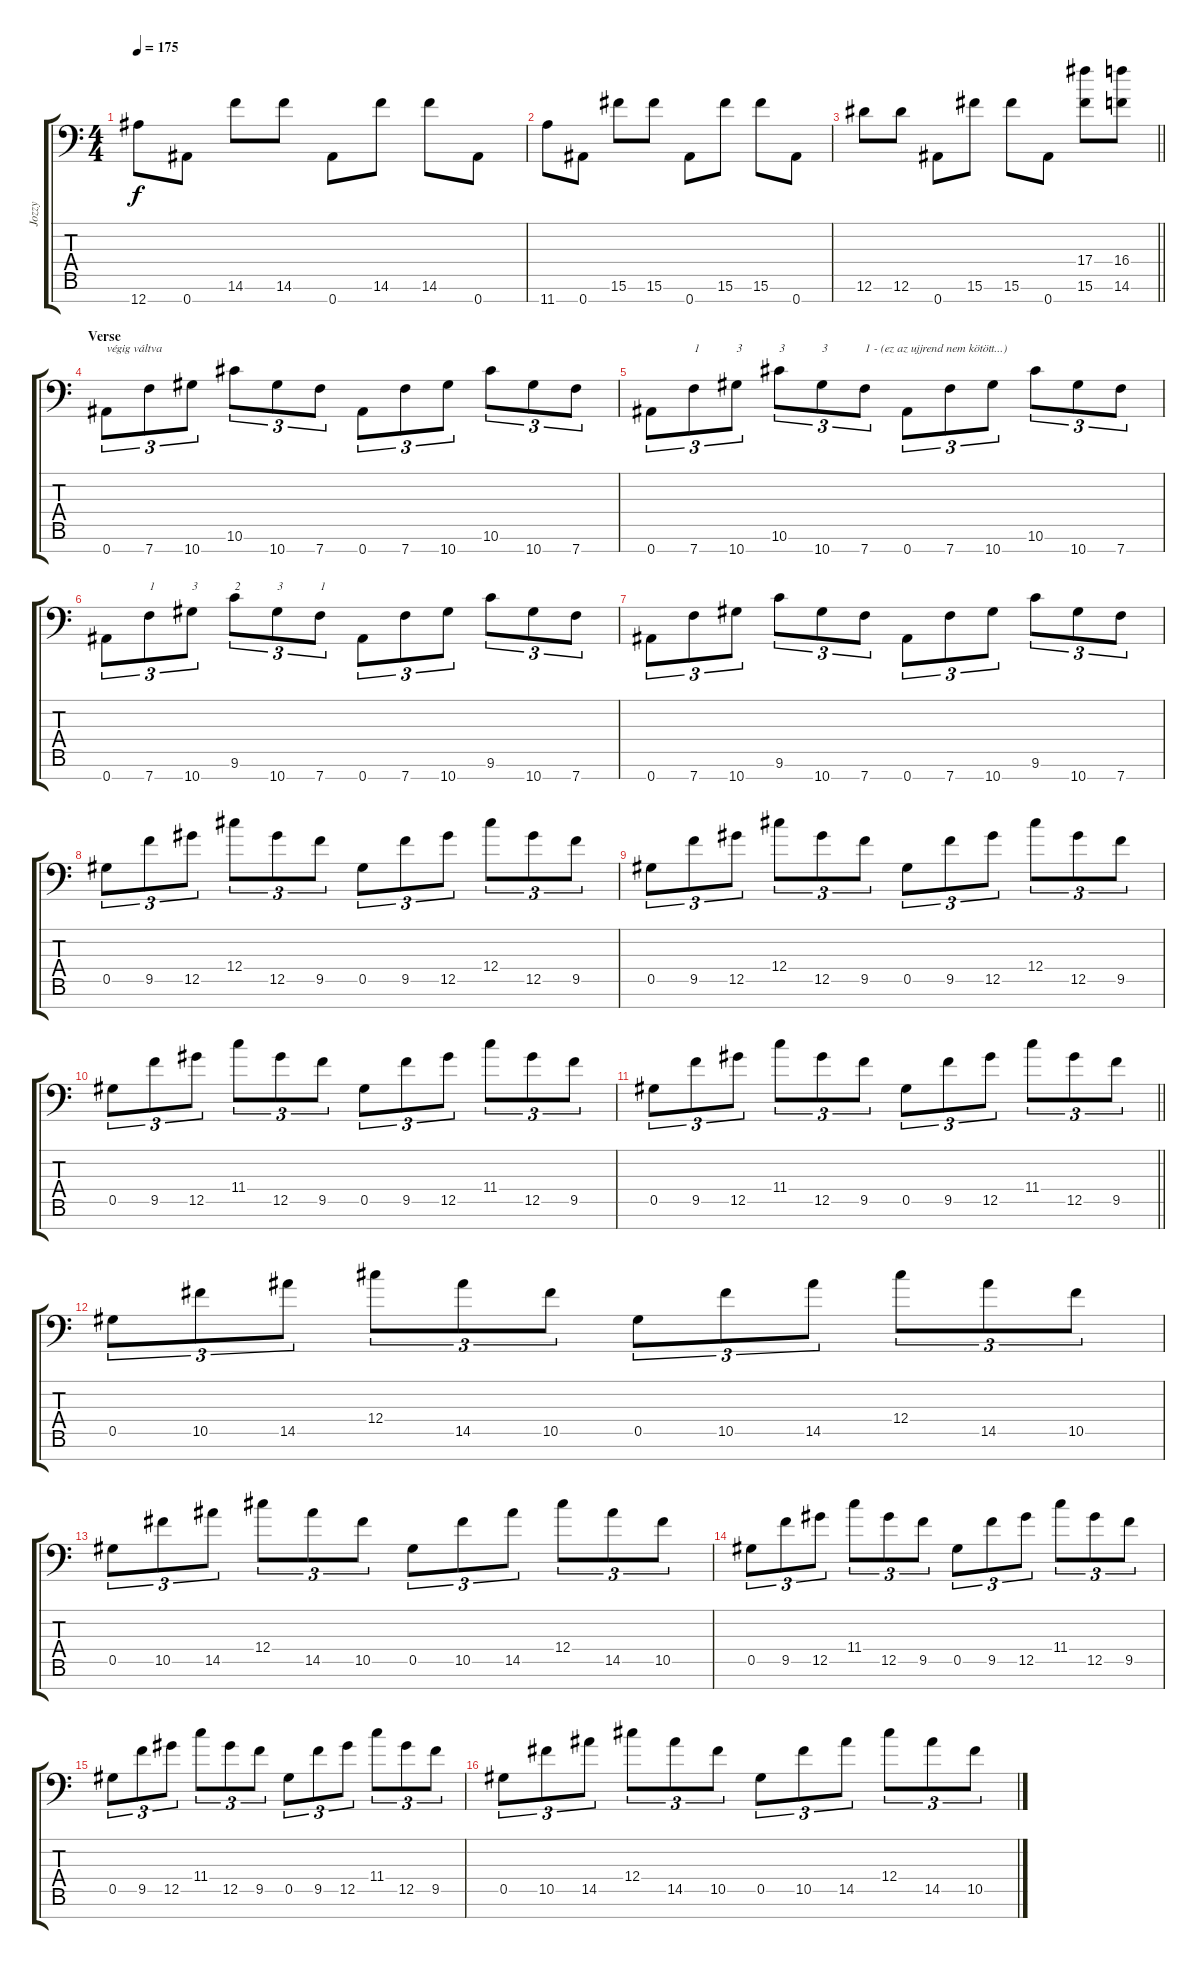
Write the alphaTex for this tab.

\track ("Jozzy" "Jozzy") {instrument distortionguitar}
\staff {score tabs}
\tuning (Eb4 Bb3 Gb3 Db3 Ab2 Eb2 Bb1) {hide}
\ts (4 4)
\tempo 175
\clef f4
\ks c
12.7.8{dy f} 0.7.8 14.6.8 14.6.8 0.7.8 14.6.8 14.6.8 0.7.8 |
11.7.8 0.7.8 15.6.8 15.6.8 0.7.8 15.6.8 15.6.8 0.7.8 |
\barLineRight lightlight
12.6.8 12.6.8 0.7.8 15.6.8 15.6.8 0.7.8 (17.4 15.6).8 (16.4 14.6).8 |
\section ("" "Verse")
0.7.8{tu (3 2) txt "végig váltva"} 7.7.8{tu (3 2)} 10.7.8{tu (3 2)} 10.6.8{tu (3 2)} 10.7.8{tu (3 2)} 7.7.8{tu (3 2)} 0.7.8{tu (3 2)} 7.7.8{tu (3 2)} 10.7.8{tu (3 2)} 10.6.8{tu (3 2)} 10.7.8{tu (3 2)} 7.7.8{tu (3 2)} |
0.7.8{tu (3 2)} 7.7.8{tu (3 2) txt "1"} 10.7.8{tu (3 2) txt "3"} 10.6.8{tu (3 2) txt "3"} 10.7.8{tu (3 2) txt "3"} 7.7.8{tu (3 2) txt "1 - (ez az ujjrend nem kötött...)"} 0.7.8{tu (3 2)} 7.7.8{tu (3 2)} 10.7.8{tu (3 2)} 10.6.8{tu (3 2)} 10.7.8{tu (3 2)} 7.7.8{tu (3 2)} |
0.7.8{tu (3 2)} 7.7.8{tu (3 2) txt "1"} 10.7.8{tu (3 2) txt "3"} 9.6.8{tu (3 2) txt "2"} 10.7.8{tu (3 2) txt "3"} 7.7.8{tu (3 2) txt "1"} 0.7.8{tu (3 2)} 7.7.8{tu (3 2)} 10.7.8{tu (3 2)} 9.6.8{tu (3 2)} 10.7.8{tu (3 2)} 7.7.8{tu (3 2)} |
0.7.8{tu (3 2)} 7.7.8{tu (3 2)} 10.7.8{tu (3 2)} 9.6.8{tu (3 2)} 10.7.8{tu (3 2)} 7.7.8{tu (3 2)} 0.7.8{tu (3 2)} 7.7.8{tu (3 2)} 10.7.8{tu (3 2)} 9.6.8{tu (3 2)} 10.7.8{tu (3 2)} 7.7.8{tu (3 2)} |
0.5.8{tu (3 2)} 9.5.8{tu (3 2)} 12.5.8{tu (3 2)} 12.4.8{tu (3 2)} 12.5.8{tu (3 2)} 9.5.8{tu (3 2)} 0.5.8{tu (3 2)} 9.5.8{tu (3 2)} 12.5.8{tu (3 2)} 12.4.8{tu (3 2)} 12.5.8{tu (3 2)} 9.5.8{tu (3 2)} |
0.5.8{tu (3 2)} 9.5.8{tu (3 2)} 12.5.8{tu (3 2)} 12.4.8{tu (3 2)} 12.5.8{tu (3 2)} 9.5.8{tu (3 2)} 0.5.8{tu (3 2)} 9.5.8{tu (3 2)} 12.5.8{tu (3 2)} 12.4.8{tu (3 2)} 12.5.8{tu (3 2)} 9.5.8{tu (3 2)} |
0.5.8{tu (3 2)} 9.5.8{tu (3 2)} 12.5.8{tu (3 2)} 11.4.8{tu (3 2)} 12.5.8{tu (3 2)} 9.5.8{tu (3 2)} 0.5.8{tu (3 2)} 9.5.8{tu (3 2)} 12.5.8{tu (3 2)} 11.4.8{tu (3 2)} 12.5.8{tu (3 2)} 9.5.8{tu (3 2)} |
\barLineRight lightlight
0.5.8{tu (3 2)} 9.5.8{tu (3 2)} 12.5.8{tu (3 2)} 11.4.8{tu (3 2)} 12.5.8{tu (3 2)} 9.5.8{tu (3 2)} 0.5.8{tu (3 2)} 9.5.8{tu (3 2)} 12.5.8{tu (3 2)} 11.4.8{tu (3 2)} 12.5.8{tu (3 2)} 9.5.8{tu (3 2)} |
\section ("" "")
0.5.8{tu (3 2)} 10.5.8{tu (3 2)} 14.5.8{tu (3 2)} 12.4.8{tu (3 2)} 14.5.8{tu (3 2)} 10.5.8{tu (3 2)} 0.5.8{tu (3 2)} 10.5.8{tu (3 2)} 14.5.8{tu (3 2)} 12.4.8{tu (3 2)} 14.5.8{tu (3 2)} 10.5.8{tu (3 2)} |
0.5.8{tu (3 2)} 10.5.8{tu (3 2)} 14.5.8{tu (3 2)} 12.4.8{tu (3 2)} 14.5.8{tu (3 2)} 10.5.8{tu (3 2)} 0.5.8{tu (3 2)} 10.5.8{tu (3 2)} 14.5.8{tu (3 2)} 12.4.8{tu (3 2)} 14.5.8{tu (3 2)} 10.5.8{tu (3 2)} |
0.5.8{tu (3 2)} 9.5.8{tu (3 2)} 12.5.8{tu (3 2)} 11.4.8{tu (3 2)} 12.5.8{tu (3 2)} 9.5.8{tu (3 2)} 0.5.8{tu (3 2)} 9.5.8{tu (3 2)} 12.5.8{tu (3 2)} 11.4.8{tu (3 2)} 12.5.8{tu (3 2)} 9.5.8{tu (3 2)} |
0.5.8{tu (3 2)} 9.5.8{tu (3 2)} 12.5.8{tu (3 2)} 11.4.8{tu (3 2)} 12.5.8{tu (3 2)} 9.5.8{tu (3 2)} 0.5.8{tu (3 2)} 9.5.8{tu (3 2)} 12.5.8{tu (3 2)} 11.4.8{tu (3 2)} 12.5.8{tu (3 2)} 9.5.8{tu (3 2)} |
0.5.8{tu (3 2)} 10.5.8{tu (3 2)} 14.5.8{tu (3 2)} 12.4.8{tu (3 2)} 14.5.8{tu (3 2)} 10.5.8{tu (3 2)} 0.5.8{tu (3 2)} 10.5.8{tu (3 2)} 14.5.8{tu (3 2)} 12.4.8{tu (3 2)} 14.5.8{tu (3 2)} 10.5.8{tu (3 2)}
